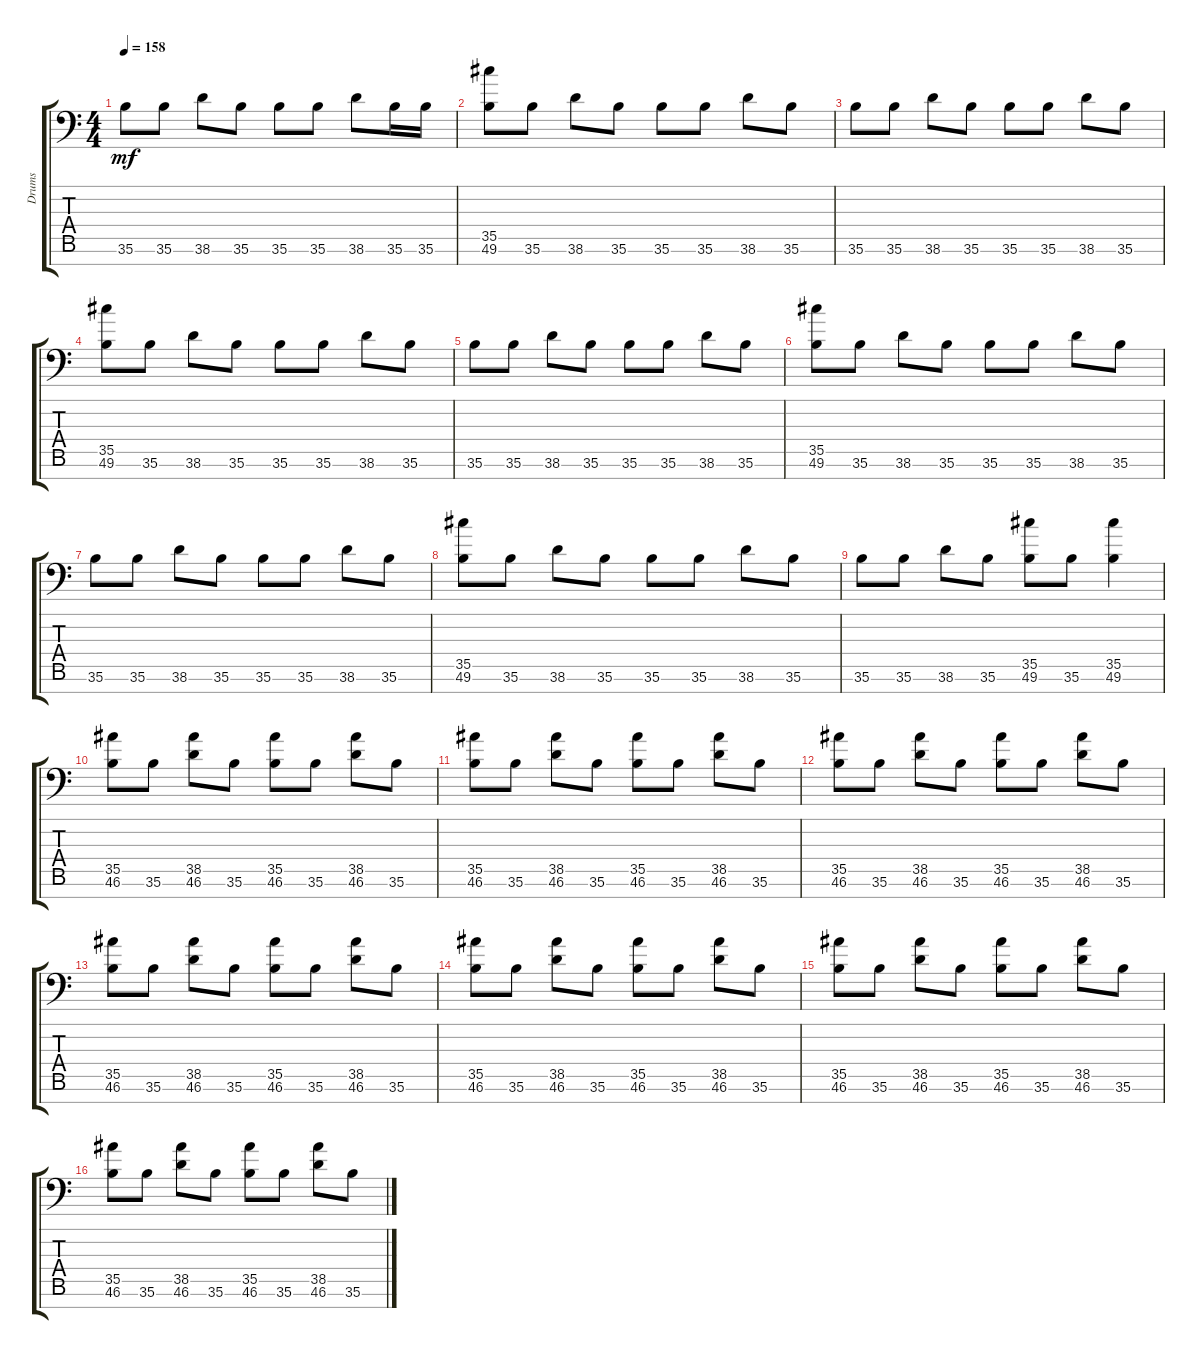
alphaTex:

\track ("Drums" "Drums") {instrument acousticgrandpiano}
\staff {score tabs}
\tuning (C-1 C-1 C-1 C-1 C-1 C-1 C-1) {hide}
\ts (4 4)
\tempo 158
\clef f4
\ks c
35.6.8{dy mf} 35.6.8 38.6.8 35.6.8 35.6.8 35.6.8 38.6.8 35.6.16 35.6.16 |
(35.5 49.6).8 35.6.8 38.6.8 35.6.8 35.6.8 35.6.8 38.6.8 35.6.8 |
35.6.8 35.6.8 38.6.8 35.6.8 35.6.8 35.6.8 38.6.8 35.6.8 |
(35.5 49.6).8 35.6.8 38.6.8 35.6.8 35.6.8 35.6.8 38.6.8 35.6.8 |
35.6.8 35.6.8 38.6.8 35.6.8 35.6.8 35.6.8 38.6.8 35.6.8 |
(35.5 49.6).8 35.6.8 38.6.8 35.6.8 35.6.8 35.6.8 38.6.8 35.6.8 |
35.6.8 35.6.8 38.6.8 35.6.8 35.6.8 35.6.8 38.6.8 35.6.8 |
(35.5 49.6).8 35.6.8 38.6.8 35.6.8 35.6.8 35.6.8 38.6.8 35.6.8 |
35.6.8 35.6.8 38.6.8 35.6.8 (35.5 49.6).8 35.6.8 (35.5 49.6).4 |
(35.5 46.6).8 35.6.8 (38.5 46.6).8 35.6.8 (35.5 46.6).8 35.6.8 (38.5 46.6).8 35.6.8 |
(35.5 46.6).8 35.6.8 (38.5 46.6).8 35.6.8 (35.5 46.6).8 35.6.8 (38.5 46.6).8 35.6.8 |
(35.5 46.6).8 35.6.8 (38.5 46.6).8 35.6.8 (35.5 46.6).8 35.6.8 (38.5 46.6).8 35.6.8 |
(35.5 46.6).8 35.6.8 (38.5 46.6).8 35.6.8 (35.5 46.6).8 35.6.8 (38.5 46.6).8 35.6.8 |
(35.5 46.6).8 35.6.8 (38.5 46.6).8 35.6.8 (35.5 46.6).8 35.6.8 (38.5 46.6).8 35.6.8 |
(35.5 46.6).8 35.6.8 (38.5 46.6).8 35.6.8 (35.5 46.6).8 35.6.8 (38.5 46.6).8 35.6.8 |
(35.5 46.6).8 35.6.8 (38.5 46.6).8 35.6.8 (35.5 46.6).8 35.6.8 (38.5 46.6).8 35.6.8
